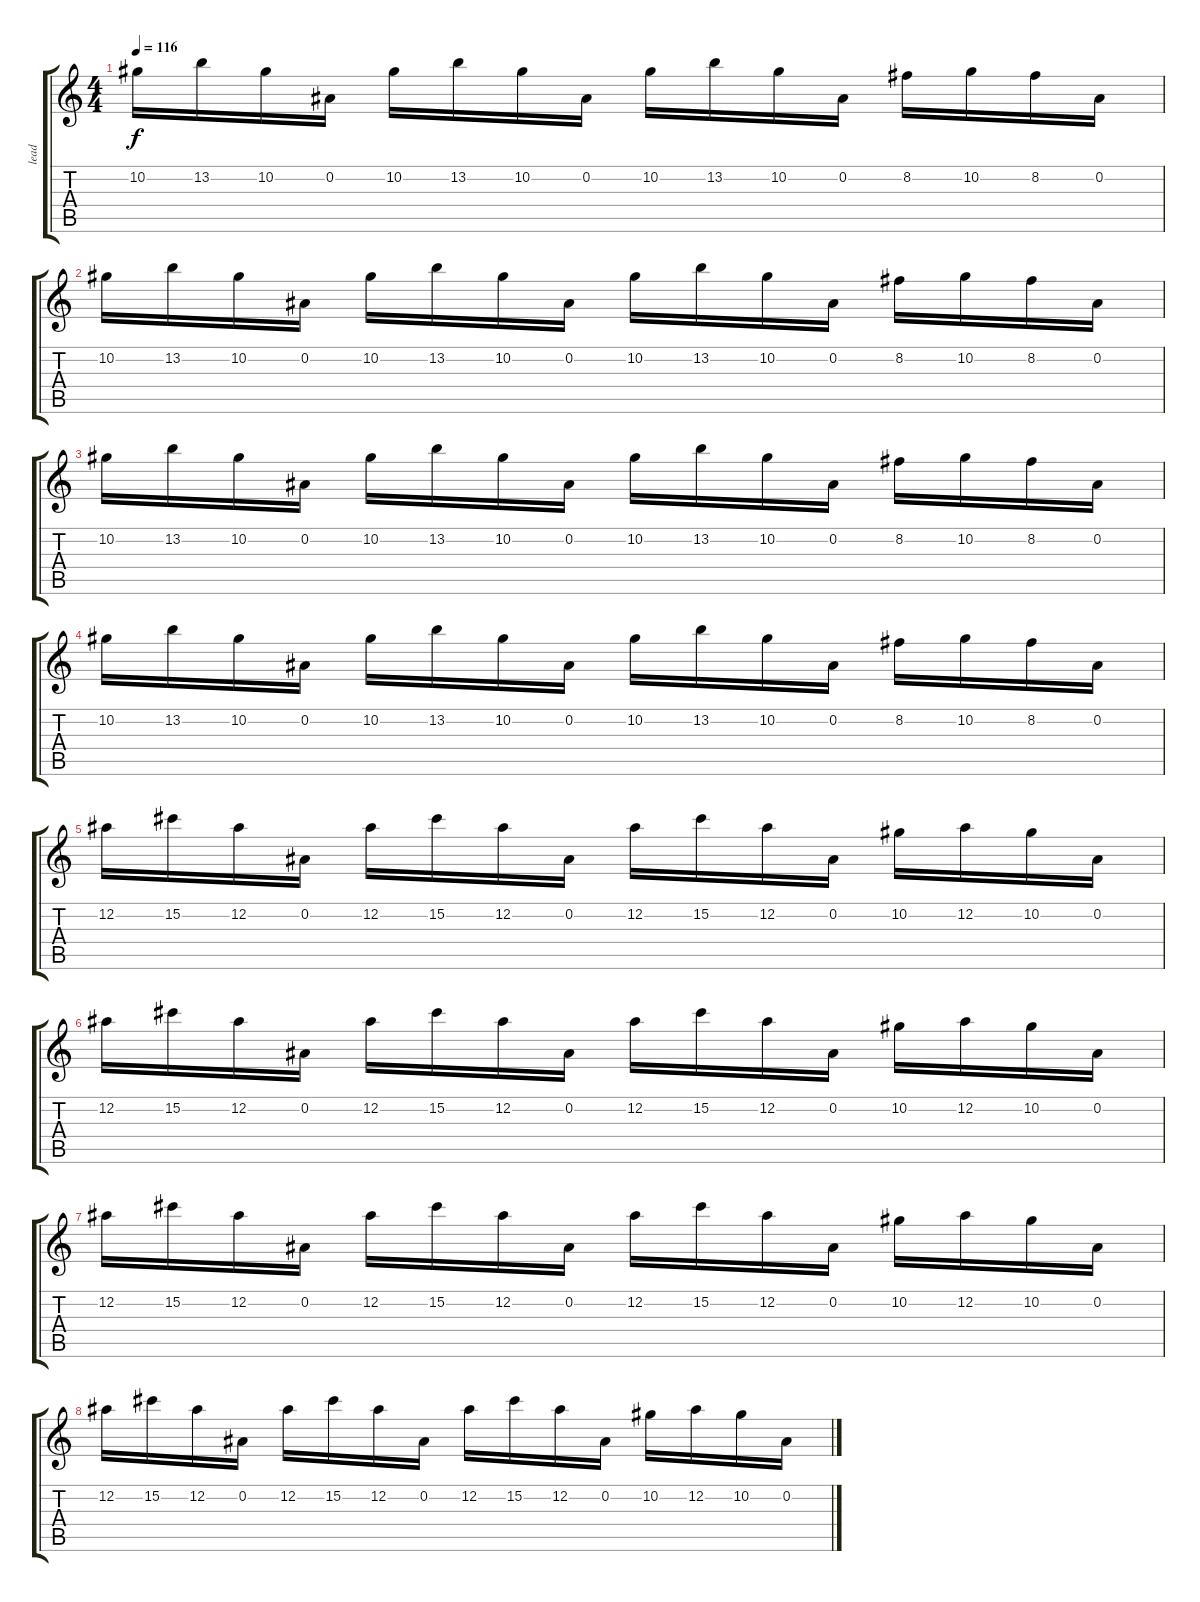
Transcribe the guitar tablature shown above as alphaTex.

\track ("lead" "lead") {instrument distortionguitar}
\staff {score tabs}
\tuning (Eb4 Bb3 Gb3 Db3 Ab2 Db2) {hide}
\ts (4 4)
\tempo 116
\clef g2
\ks c
10.2.16{dy f} 13.2.16 10.2.16 0.2.16 10.2.16 13.2.16 10.2.16 0.2.16 10.2.16 13.2.16 10.2.16 0.2.16 8.2.16 10.2.16 8.2.16 0.2.16 |
10.2.16 13.2.16 10.2.16 0.2.16 10.2.16 13.2.16 10.2.16 0.2.16 10.2.16 13.2.16 10.2.16 0.2.16 8.2.16 10.2.16 8.2.16 0.2.16 |
10.2.16 13.2.16 10.2.16 0.2.16 10.2.16 13.2.16 10.2.16 0.2.16 10.2.16 13.2.16 10.2.16 0.2.16 8.2.16 10.2.16 8.2.16 0.2.16 |
10.2.16 13.2.16 10.2.16 0.2.16 10.2.16 13.2.16 10.2.16 0.2.16 10.2.16 13.2.16 10.2.16 0.2.16 8.2.16 10.2.16 8.2.16 0.2.16 |
12.2.16 15.2.16 12.2.16 0.2.16 12.2.16 15.2.16 12.2.16 0.2.16 12.2.16 15.2.16 12.2.16 0.2.16 10.2.16 12.2.16 10.2.16 0.2.16 |
12.2.16 15.2.16 12.2.16 0.2.16 12.2.16 15.2.16 12.2.16 0.2.16 12.2.16 15.2.16 12.2.16 0.2.16 10.2.16 12.2.16 10.2.16 0.2.16 |
12.2.16 15.2.16 12.2.16 0.2.16 12.2.16 15.2.16 12.2.16 0.2.16 12.2.16 15.2.16 12.2.16 0.2.16 10.2.16 12.2.16 10.2.16 0.2.16 |
12.2.16 15.2.16 12.2.16 0.2.16 12.2.16 15.2.16 12.2.16 0.2.16 12.2.16 15.2.16 12.2.16 0.2.16 10.2.16 12.2.16 10.2.16 0.2.16
